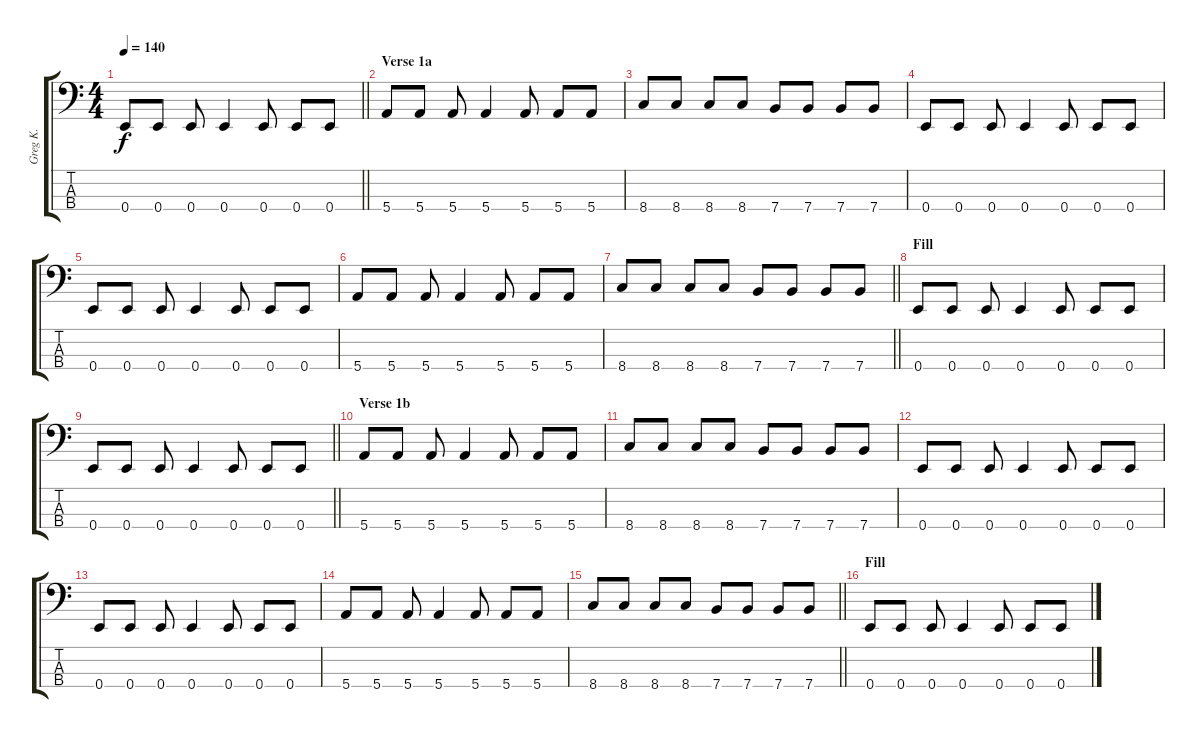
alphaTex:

\track ("Greg K." "Greg K.") {instrument electricbassfinger}
\staff {score tabs}
\tuning (G2 D2 A1 E1) {hide}
\ts (4 4)
\tempo 140
\clef f4
\barLineRight lightlight
\ks c
0.4.8{dy f} 0.4.8 0.4.8 0.4.4 0.4.8 0.4.8 0.4.8 |
\section ("" "Verse 1a")
5.4.8 5.4.8 5.4.8 5.4.4 5.4.8 5.4.8 5.4.8 |
8.4.8 8.4.8 8.4.8 8.4.8 7.4.8 7.4.8 7.4.8 7.4.8 |
0.4.8 0.4.8 0.4.8 0.4.4 0.4.8 0.4.8 0.4.8 |
0.4.8 0.4.8 0.4.8 0.4.4 0.4.8 0.4.8 0.4.8 |
5.4.8 5.4.8 5.4.8 5.4.4 5.4.8 5.4.8 5.4.8 |
\barLineRight lightlight
8.4.8 8.4.8 8.4.8 8.4.8 7.4.8 7.4.8 7.4.8 7.4.8 |
\section ("" "Fill")
0.4.8 0.4.8 0.4.8 0.4.4 0.4.8 0.4.8 0.4.8 |
\barLineRight lightlight
0.4.8 0.4.8 0.4.8 0.4.4 0.4.8 0.4.8 0.4.8 |
\section ("" "Verse 1b")
5.4.8 5.4.8 5.4.8 5.4.4 5.4.8 5.4.8 5.4.8 |
8.4.8 8.4.8 8.4.8 8.4.8 7.4.8 7.4.8 7.4.8 7.4.8 |
0.4.8 0.4.8 0.4.8 0.4.4 0.4.8 0.4.8 0.4.8 |
0.4.8 0.4.8 0.4.8 0.4.4 0.4.8 0.4.8 0.4.8 |
5.4.8 5.4.8 5.4.8 5.4.4 5.4.8 5.4.8 5.4.8 |
\barLineRight lightlight
8.4.8 8.4.8 8.4.8 8.4.8 7.4.8 7.4.8 7.4.8 7.4.8 |
\section ("" "Fill")
0.4.8 0.4.8 0.4.8 0.4.4 0.4.8 0.4.8 0.4.8
